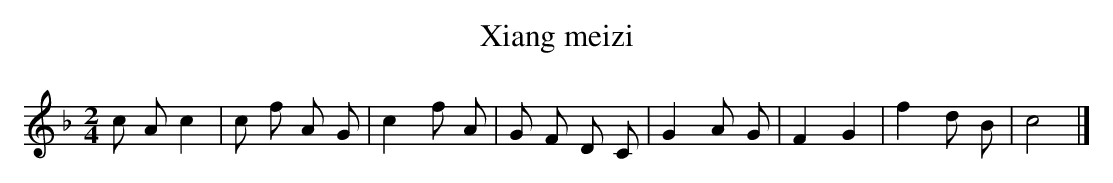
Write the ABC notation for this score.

X:1
T: Xiang meizi
L: 1/8
M: 2/4
K: F
c Ac2 [I:setbarnb 1]|
c f A G |
c2f A |
G F D C |
G2A G |
F2G2 |
f2d B |
c4 |]
